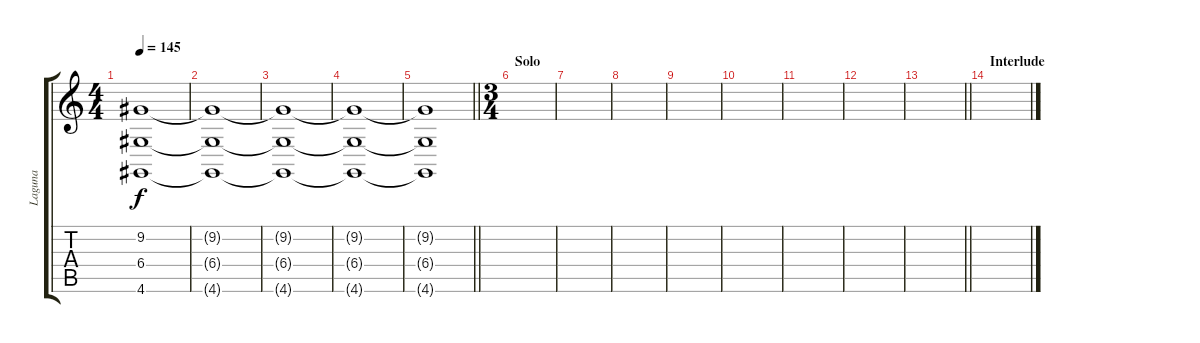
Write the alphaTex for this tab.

\track ("Laguna" "Laguna") {instrument stringensemble1}
\staff {score tabs}
\tuning (E4 B3 G3 D3 A2 E2) {hide}
\ts (4 4)
\tempo 145
\clef g2
\ks c
(9.2{t} 6.4{t} 4.6{t}).1{dy f} |
(9.2{t} 6.4{t} 4.6{t}).1 |
(9.2{t} 6.4{t} 4.6{t}).1 |
(9.2{t} 6.4{t} 4.6{t}).1 |
\barLineRight lightlight
(9.2{t} 6.4{t} 4.6{t}).1 |
\ts (3 4)
\section ("" "Solo")
|
|
|
|
|
|
|
\barLineRight lightlight
|
\section ("" "Interlude")
